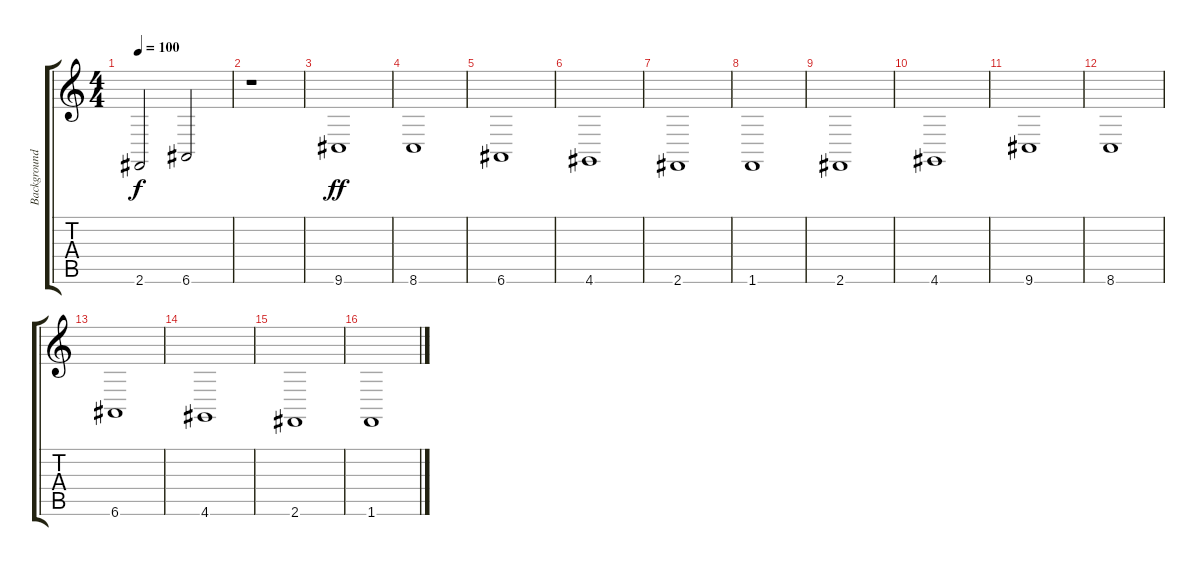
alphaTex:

\track ("Background" "Background") {instrument synthstrings1}
\staff {score tabs}
\tuning (E4 B3 G3 D3 A2 E2) {hide}
\ts (4 4)
\tempo 100
\clef g2
\ks c
2.6.2{dy f} 6.6.2 |
r.1 |
9.6.1{dy ff} |
8.6.1 |
6.6.1 |
4.6.1 |
2.6.1 |
1.6.1 |
2.6.1 |
4.6.1 |
9.6.1 |
8.6.1 |
6.6.1 |
4.6.1 |
2.6.1 |
1.6.1
